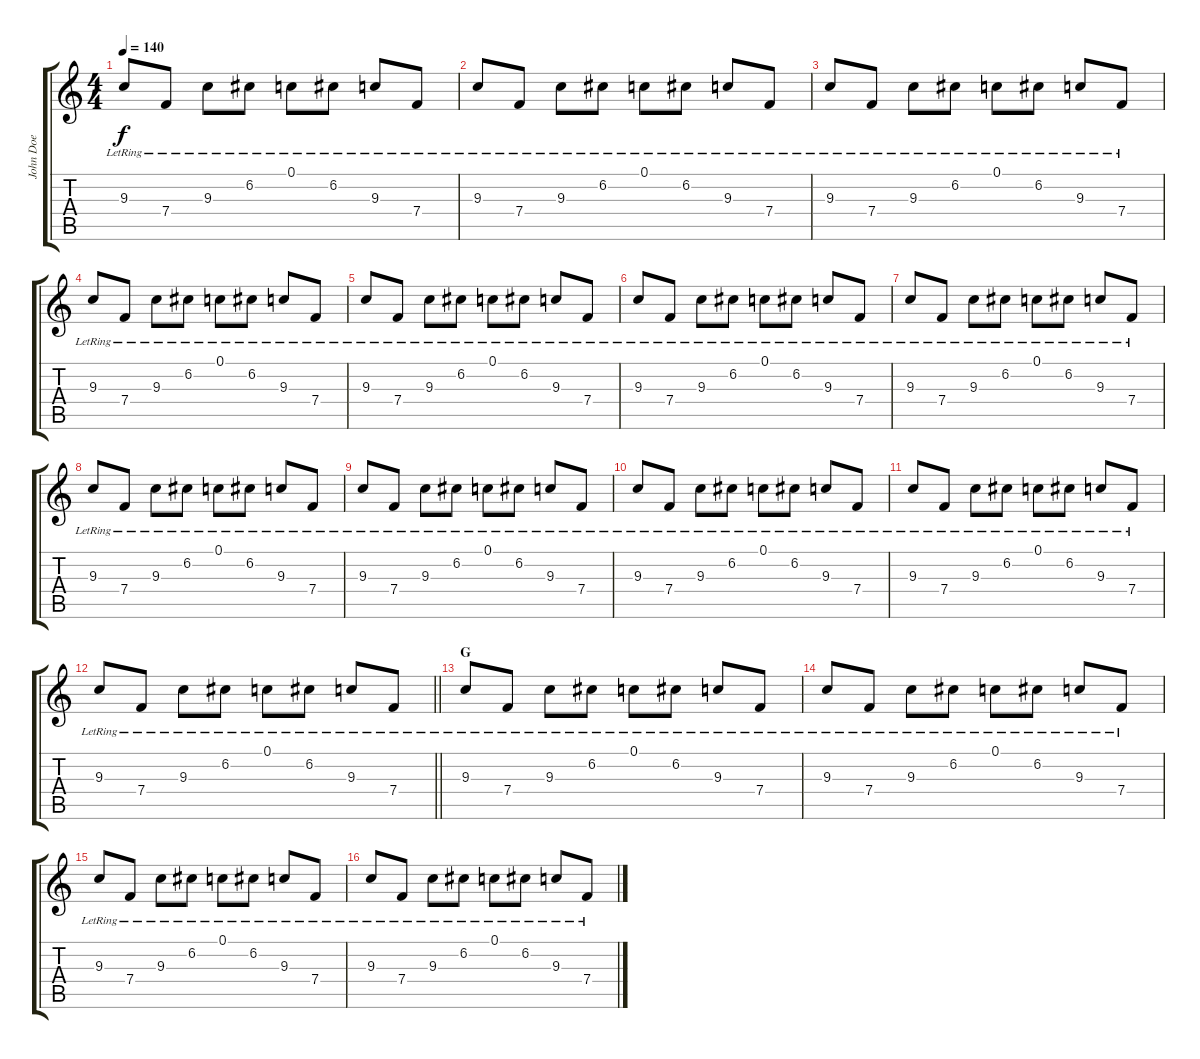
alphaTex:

\track ("John Doe" "John Doe") {instrument distortionguitar}
\staff {score tabs}
\tuning (C4 G3 Eb3 Bb2 F2 C2) {hide}
\ts (4 4)
\tempo 140
\clef g2
\ks c
9.3{lr}.8{dy f} 7.4{lr}.8 9.3{lr}.8 6.2{lr}.8 0.1{lr}.8 6.2{lr}.8 9.3{lr}.8 7.4{lr}.8 |
9.3{lr}.8 7.4{lr}.8 9.3{lr}.8 6.2{lr}.8 0.1{lr}.8 6.2{lr}.8 9.3{lr}.8 7.4{lr}.8 |
9.3{lr}.8 7.4{lr}.8 9.3{lr}.8 6.2{lr}.8 0.1{lr}.8 6.2{lr}.8 9.3{lr}.8 7.4{lr}.8 |
9.3{lr}.8 7.4{lr}.8 9.3{lr}.8 6.2{lr}.8 0.1{lr}.8 6.2{lr}.8 9.3{lr}.8 7.4{lr}.8 |
9.3{lr}.8 7.4{lr}.8 9.3{lr}.8 6.2{lr}.8 0.1{lr}.8 6.2{lr}.8 9.3{lr}.8 7.4{lr}.8 |
9.3{lr}.8 7.4{lr}.8 9.3{lr}.8 6.2{lr}.8 0.1{lr}.8 6.2{lr}.8 9.3{lr}.8 7.4{lr}.8 |
9.3{lr}.8 7.4{lr}.8 9.3{lr}.8 6.2{lr}.8 0.1{lr}.8 6.2{lr}.8 9.3{lr}.8 7.4{lr}.8 |
9.3{lr}.8 7.4{lr}.8 9.3{lr}.8 6.2{lr}.8 0.1{lr}.8 6.2{lr}.8 9.3{lr}.8 7.4{lr}.8 |
9.3{lr}.8 7.4{lr}.8 9.3{lr}.8 6.2{lr}.8 0.1{lr}.8 6.2{lr}.8 9.3{lr}.8 7.4{lr}.8 |
9.3{lr}.8 7.4{lr}.8 9.3{lr}.8 6.2{lr}.8 0.1{lr}.8 6.2{lr}.8 9.3{lr}.8 7.4{lr}.8 |
9.3{lr}.8 7.4{lr}.8 9.3{lr}.8 6.2{lr}.8 0.1{lr}.8 6.2{lr}.8 9.3{lr}.8 7.4{lr}.8 |
\barLineRight lightlight
9.3{lr}.8 7.4{lr}.8 9.3{lr}.8 6.2{lr}.8 0.1{lr}.8 6.2{lr}.8 9.3{lr}.8 7.4{lr}.8 |
\section ("" "G")
9.3{lr}.8 7.4{lr}.8 9.3{lr}.8 6.2{lr}.8 0.1{lr}.8 6.2{lr}.8 9.3{lr}.8 7.4{lr}.8 |
9.3{lr}.8 7.4{lr}.8 9.3{lr}.8 6.2{lr}.8 0.1{lr}.8 6.2{lr}.8 9.3{lr}.8 7.4{lr}.8 |
9.3{lr}.8 7.4{lr}.8 9.3{lr}.8 6.2{lr}.8 0.1{lr}.8 6.2{lr}.8 9.3{lr}.8 7.4{lr}.8 |
9.3{lr}.8 7.4{lr}.8 9.3{lr}.8 6.2{lr}.8 0.1{lr}.8 6.2{lr}.8 9.3{lr}.8 7.4{lr}.8
